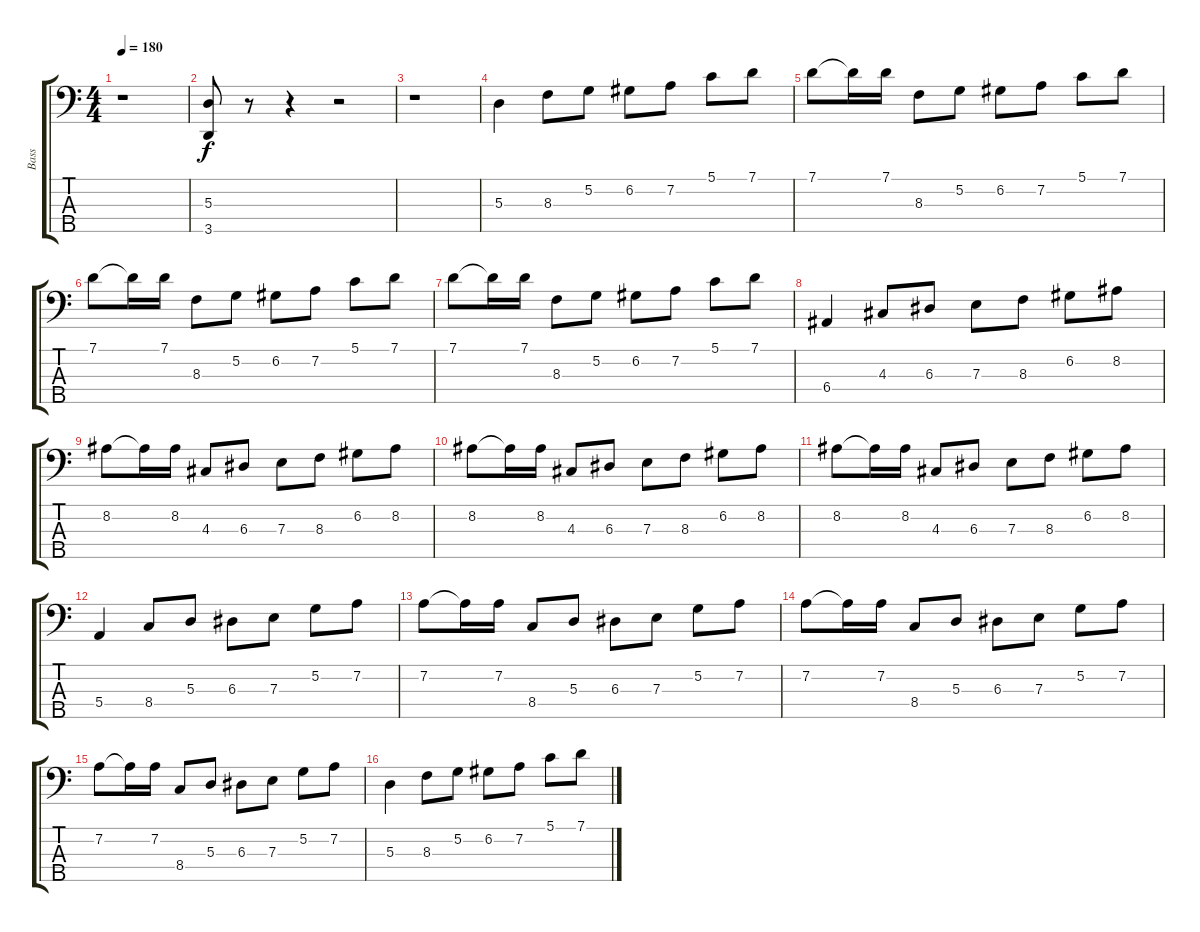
\track ("Bass" "Bass") {instrument electricbassfinger}
\staff {score tabs}
\tuning (G2 D2 A1 E1 B0) {hide}
\ts (4 4)
\tempo 180
\clef f4
\ks c
r.1{dy f} |
(5.3 3.5).8 r.8 r.4 r.2 |
r.1 |
5.3.4 8.3.8 5.2.8 6.2.8 7.2.8 5.1.8 7.1.8 |
7.1.8 7.1{t}.16 7.1.16 8.3.8 5.2.8 6.2.8 7.2.8 5.1.8 7.1.8 |
7.1.8 7.1{t}.16 7.1.16 8.3.8 5.2.8 6.2.8 7.2.8 5.1.8 7.1.8 |
7.1.8 7.1{t}.16 7.1.16 8.3.8 5.2.8 6.2.8 7.2.8 5.1.8 7.1.8 |
6.4.4 4.3.8 6.3.8 7.3.8 8.3.8 6.2.8 8.2.8 |
8.2.8 8.2{t}.16 8.2.16 4.3.8 6.3.8 7.3.8 8.3.8 6.2.8 8.2.8 |
8.2.8 8.2{t}.16 8.2.16 4.3.8 6.3.8 7.3.8 8.3.8 6.2.8 8.2.8 |
8.2.8 8.2{t}.16 8.2.16 4.3.8 6.3.8 7.3.8 8.3.8 6.2.8 8.2.8 |
5.4.4 8.4.8 5.3.8 6.3.8 7.3.8 5.2.8 7.2.8 |
7.2.8 7.2{t}.16 7.2.16 8.4.8 5.3.8 6.3.8 7.3.8 5.2.8 7.2.8 |
7.2.8 7.2{t}.16 7.2.16 8.4.8 5.3.8 6.3.8 7.3.8 5.2.8 7.2.8 |
7.2.8 7.2{t}.16 7.2.16 8.4.8 5.3.8 6.3.8 7.3.8 5.2.8 7.2.8 |
5.3.4 8.3.8 5.2.8 6.2.8 7.2.8 5.1.8 7.1.8
